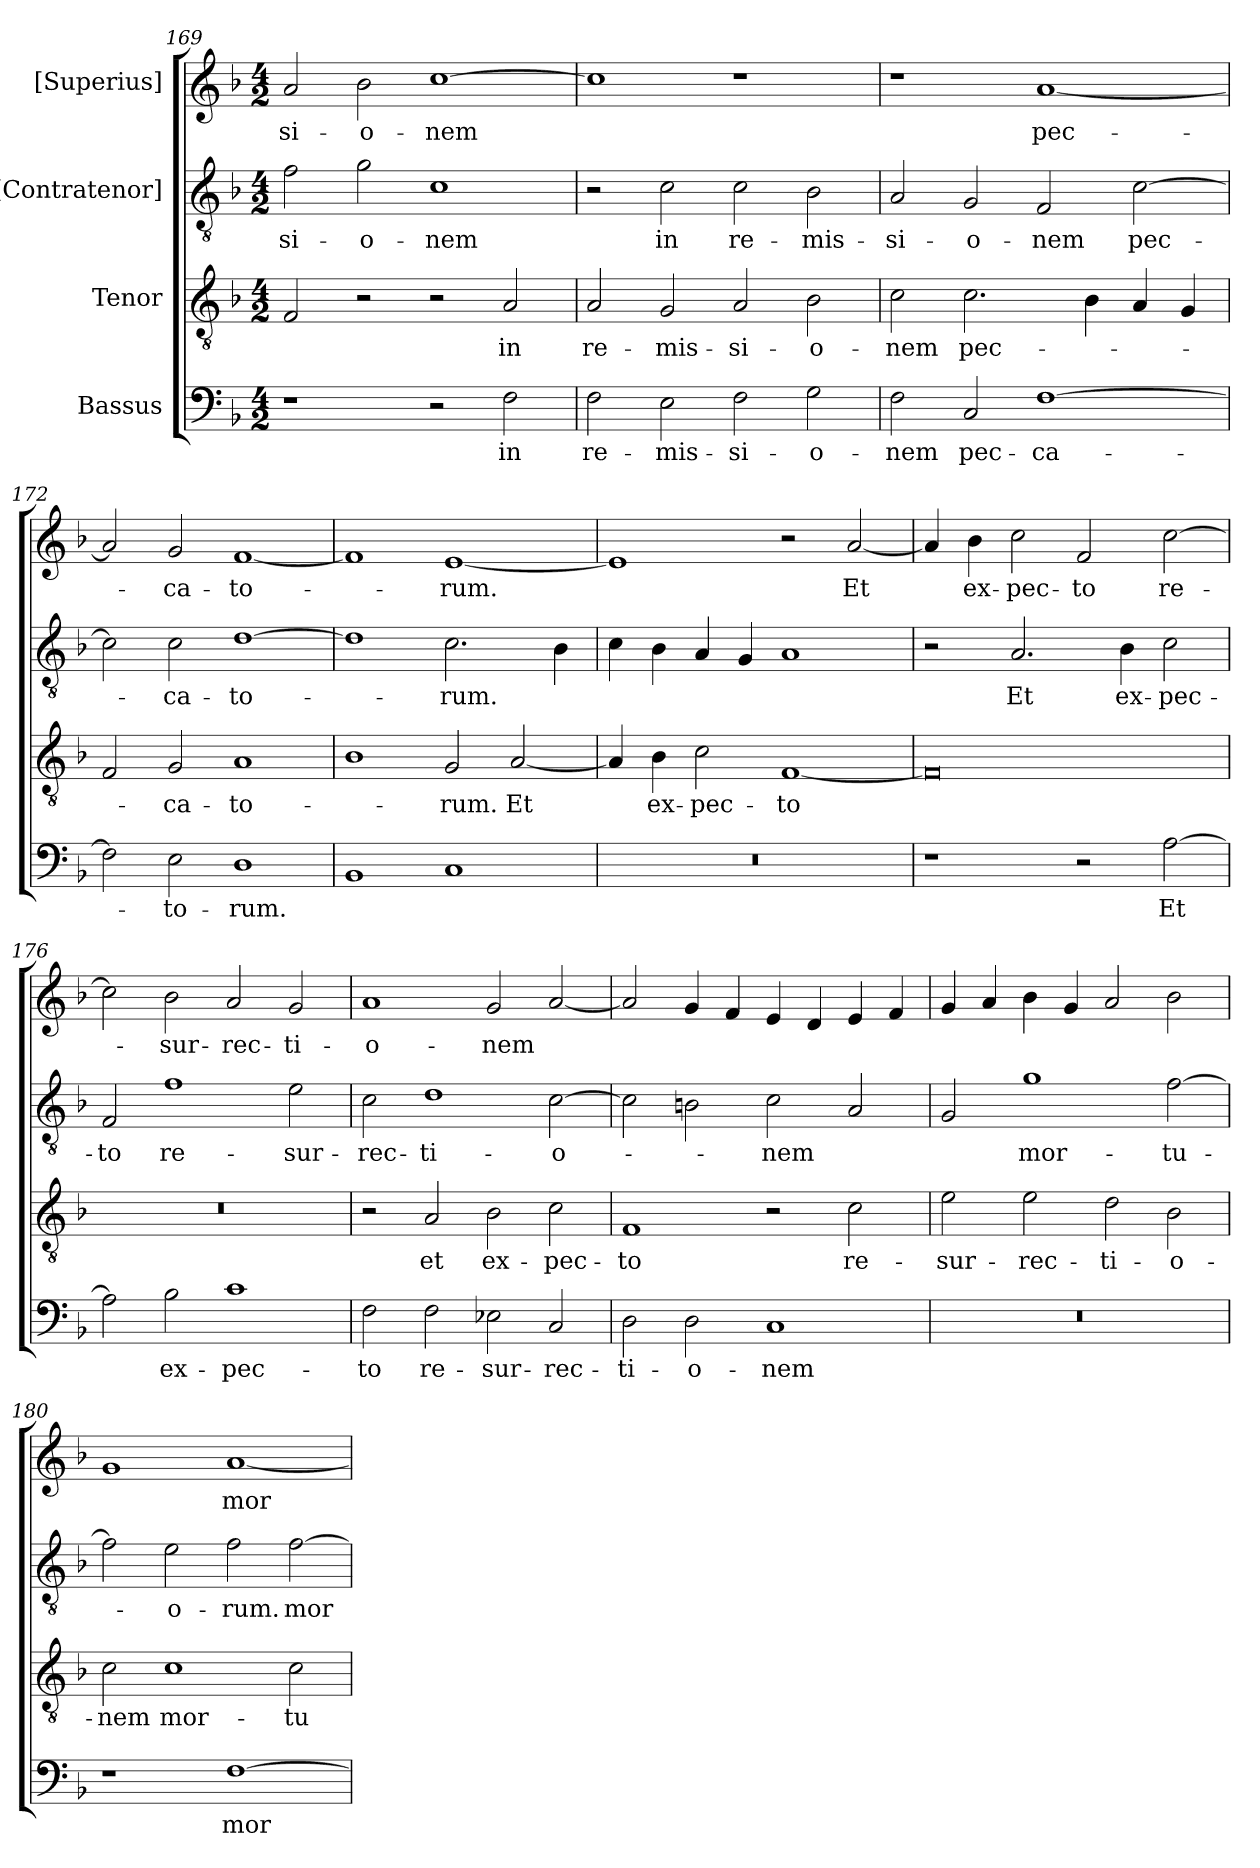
**kern	**text	**kern	**text	**kern	**text	**kern	**text
*part4	*part4	*part3	*part3	*part2	*part2	*part1	*part1
*staff4	*staff4	*staff3	*staff3	*staff2	*staff2	*staff1	*staff1
*I"Bassus	*	*I"Tenor	*	*I"[Contratenor]	*	*I"[Superius]	*
*clefF4	*	*clefGv2	*	*clefGv2	*	*clefG2	*
*k[b-]	*	*k[b-]	*	*k[b-]	*	*k[b-]	*
*M4/2	*	*M4/2	*	*M4/2	*	*M4/2	*
=169	=169	=169	=169	=169	=169	=169	=169
1r	.	2F/	.	2f\	-si-	2a/	-si-
.	.	2r	.	2g\	-o-	2b-\	-o-
2r	.	2r	.	1c\	-nem	[1cc\	-nem
2F\	in	2A/	in	.	.	.	.
=170	=170	=170	=170	=170	=170	=170	=170
2F\	re-	2A/	re-	2r	.	1cc\]	.
2E\	-mis-	2G/	-mis-	2c\	in	.	.
2F\	-si-	2A/	-si-	2c\	re-	1r	.
2G\	-o-	2B-\	-o-	2B-\	-mis-	.	.
=171	=171	=171	=171	=171	=171	=171	=171
2F\	-nem	2c\	-nem	2A/	-si-	1r	.
2C/	pec-	2.c\	pec-	2G/	-o-	.	.
[1F\	-ca-	.	.	2F/	-nem	[1a/	pec-
.	.	4B-\	.	.	.	.	.
.	.	4A/	.	[2c\	pec-	.	.
.	.	4G/	.	.	.	.	.
=172	=172	=172	=172	=172	=172	=172	=172
2F\]	.	2F/	.	2c\]	.	2a/]	.
2E\	-to-	2G/	-ca-	2c\	-ca-	2g/	-ca-
1D\	-rum.	1A/	-to-	[1d\	-to-	[1f/	-to-
=173	=173	=173	=173	=173	=173	=173	=173
1BB-/	.	1B-\	.	1d\]	.	1f/]	.
1C/	.	2G/	-rum.	2.c\	-rum.	[1e/	-rum.
.	.	[2A/	Et	.	.	.	.
.	.	.	.	4B-\	.	.	.
=174	=174	=174	=174	=174	=174	=174	=174
0r	.	4A/]	.	4c\	.	1e/]	.
.	.	4B-\	ex-	4B-\	.	.	.
.	.	2c\	-pec-	4A/	.	.	.
.	.	.	.	4G/	.	.	.
.	.	[1F/	-to	1A/	.	2r	.
.	.	.	.	.	.	[2a/	Et
=175	=175	=175	=175	=175	=175	=175	=175
1r	.	0F/]	.	2r	.	4a/]	.
.	.	.	.	.	.	4b-\	ex-
.	.	.	.	2.A/	Et	2cc\	-pec-
2r	.	.	.	.	.	2f/	-to
.	.	.	.	4B-\	ex-	.	.
[2A\	Et	.	.	2c\	-pec-	[2cc\	re-
=176	=176	=176	=176	=176	=176	=176	=176
2A\]	.	0r	.	2F/	-to	2cc\]	.
2B-\	ex-	.	.	1f\	re-	2b-\	-sur-
1c\	-pec-	.	.	.	.	2a/	-rec-
.	.	.	.	2e\	-sur-	2g/	-ti-
=177	=177	=177	=177	=177	=177	=177	=177
2F\	-to	2r	.	2c\	-rec-	1a/	-o-
2F\	re-	2A/	et	1d\	-ti-	.	.
2E-X\	-sur-	2B-\	ex-	.	.	2g/	-nem
2C/	-rec-	2c\	-pec-	[2c\	-o-	[2a/	.
=178	=178	=178	=178	=178	=178	=178	=178
2D\	-ti-	1F/	-to	2c\]	.	2a/]	.
2D\	-o-	.	.	2B\	.	4g/	.
.	.	.	.	.	.	4f/	.
1C/	-nem	2r	.	2c\	-nem	4e/	.
.	.	.	.	.	.	4d/	.
.	.	2c\	re-	2A/	.	4e/	.
.	.	.	.	.	.	4f/	.
=179	=179	=179	=179	=179	=179	=179	=179
0r	.	2e\	-sur-	2G/	.	4g/	.
.	.	.	.	.	.	4a/	.
.	.	2e\	-rec-	1g\	mor-	4b-\	.
.	.	.	.	.	.	4g/	.
.	.	2d\	-ti-	.	.	2a/	.
.	.	2B-\	-o-	[2f\	-tu-	2b-\	.
=180	=180	=180	=180	=180	=180	=180	=180
1r	.	2c\	-nem	2f\]	.	1g/	.
.	.	1c\	mor-	2e\	-o-	.	.
[1F\	mor-	.	.	2f\	-rum.	[1a/	mor-
.	.	2c\	-tu-	[2f\	mor-	.	.
=	=	=	=	=	=	=	=
*-	*-	*-	*-	*-	*-	*-	*-
